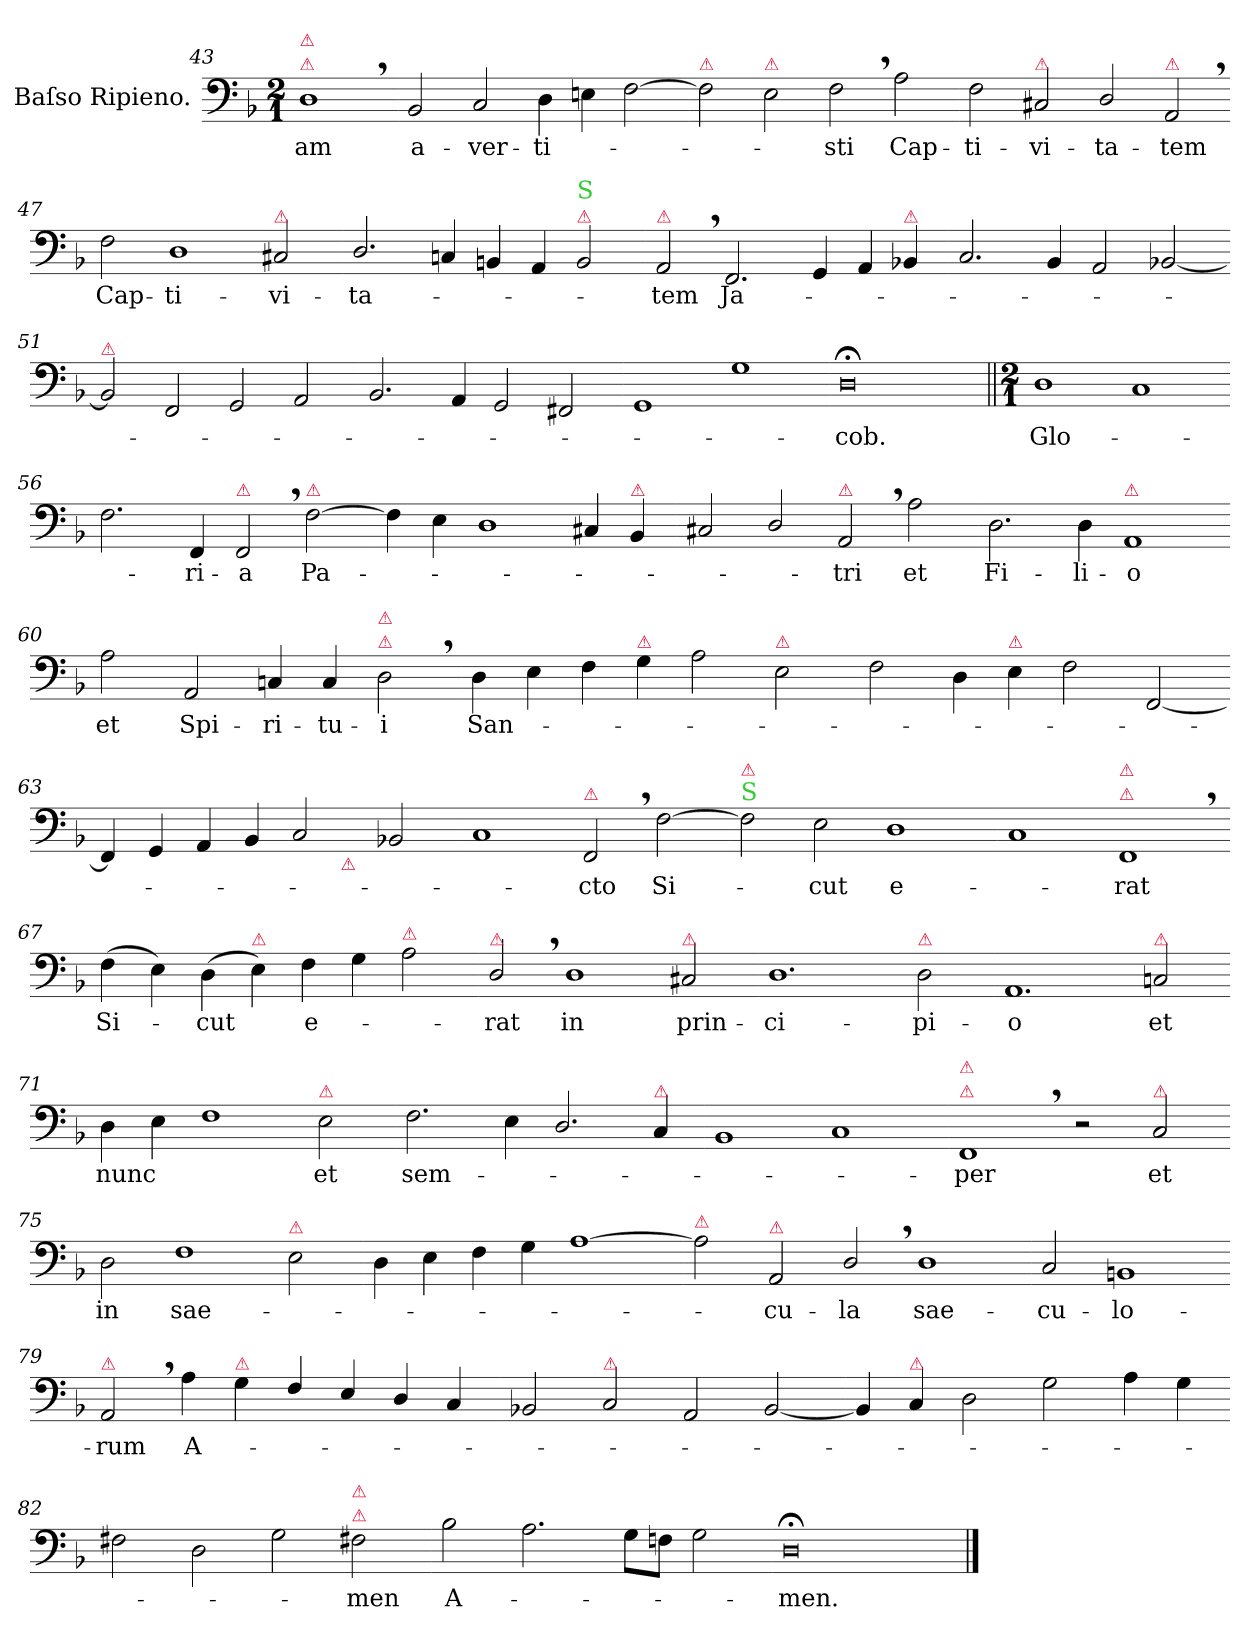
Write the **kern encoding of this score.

**kern	**text
*part1	*part1
*staff1	*staff1
*I"Baſso Ripieno.	*
*clefF4	*
*k[b-]	*
*M2/1	*
=43	=43
!LO:TX:a:color=crimson:t=⚠	!
!LO:TX:a:color=crimson:t=⚠	!
1D,<	-am
=44-	=44-
2BB-/	a-
2C/	-ver-
4D\	-ti-
4En\	.
[2F\	.
=45-	=45-
!LO:TX:a:color=crimson:t=⚠	!
2F\]	.
!LO:TX:a:color=crimson:t=⚠	!
2E\	.
2F,<\	-sti
2A\	Cap-
=46-	=46-
2F\	-ti-
!LO:TX:a:color=crimson:t=⚠	!
2C#X/	-vi-
2D/	-ta-
!LO:TX:a:color=crimson:t=⚠	!
2AA,</	tem
=47-	=47-
2F\	Cap-
1D	-ti-
!LO:TX:a:color=crimson:t=⚠	!
2C#X/	-vi-
=48-	=48-
2.D/	-ta-
4Cn/	.
4BBn/	.
4AA/	.
!LO:TX:a:color=crimson:t=⚠	!
!LO:TX:a:color=limegreen:t=S	!
2BB/	.
=49-	=49-
!LO:TX:a:color=crimson:t=⚠	!
2AA,</	-tem
2.FF/	Ja-
4GG/	.
4AA/	.
!LO:TX:a:color=crimson:t=⚠	!
4BB-X/	.
=50-	=50-
2.C/	.
4BB-/	.
2AA/	.
[2BB-X/	.
=51-	=51-
!LO:TX:a:color=crimson:t=⚠	!
2BB-/]	.
2FF/	.
2GG/	.
2AA/	.
=52-	=52-
2.BB-/	.
4AA/	.
2GG/	.
2FF#X/	.
=53-	=53-
1GG	.
1G	.
=54-	=54-
0D;<	-cob.
=55||	=55||
*M2/1	*
1D	Glo-
1C	.
=56-	=56-
2.F\	.
4FF/	-ri-
!LO:TX:a:color=crimson:t=⚠	!
2FF,</	-a
!LO:TX:a:color=crimson:t=⚠	!
[2F\	Pa-
=57-	=57-
4F!]	.
4E\	.
1D	.
4C#X/	.
!LO:TX:a:color=crimson:t=⚠	!
4BB-/	.
=58-	=58-
2C#X/	.
2D/	.
!LO:TX:a:color=crimson:t=⚠	!
2AA,</	-tri
2A\	et
=59-	=59-
2.D\	Fi-
4D\	-li-
!LO:TX:a:color=crimson:t=⚠	!
1AA	-o
=60-	=60-
2A\	et
2AA/	Spi-
4Cn/	-ri-
4C/	-tu-
!LO:TX:a:color=crimson:t=⚠	!
!LO:TX:a:color=crimson:t=⚠	!
2D,<\	-i
=61-	=61-
4D\	San-
4E\	.
4F\	.
!LO:TX:a:color=crimson:t=⚠	!
4G\	.
2A\	.
!LO:TX:a:color=crimson:t=⚠	!
2E\	.
=62-	=62-
2F\	.
4D\	.
!LO:TX:a:color=crimson:t=⚠	!
4E\	.
2F\	.
[2FF/	.
=63-	=63-
*^	*
4FF/]	1ryy	.
4GG/	.	.
4AA/	.	.
4BB-/	.	.
2C/	4ryy	.
!	!LO:TX:b:color=crimson:t=⚠	!
.	2.ryy	.
2BB-X/	.	.
=64-	=64-	=64-
!LO:TX:a:color=crimson:t=⚠	!	!
*v	*v	*
1C	.
!LO:TX:a:color=crimson:t=⚠	!
2FF,</	-cto
[2F\	Si-
=65-	=65-
!LO:TX:a:color=limegreen:t=S	!
!LO:TX:a:color=crimson:t=⚠	!
2F\]	.
2E\	-cut
1D	e-
=66-	=66-
1C	.
!LO:TX:a:color=crimson:t=⚠	!
!LO:TX:a:color=crimson:t=⚠	!
1FF,<	-rat
=67-	=67-
(4F\	Si-
4E\)	.
(4D\	-cut
!LO:TX:a:color=crimson:t=⚠	!
4E\)	.
4F\	e-
4G\	.
!LO:TX:a:color=crimson:t=⚠	!
2A\	.
=68-	=68-
!LO:TX:a:color=crimson:t=⚠	!
2D,</	-rat
1D	in
!LO:TX:a:color=crimson:t=⚠	!
2C#X/	prin-
=69-	=69-
1.D	-ci-
!LO:TX:a:color=crimson:t=⚠	!
2D\	-pi-
=70-	=70-
1.AA	-o
!LO:TX:a:color=crimson:t=⚠	!
2Cn/	et
=71-	=71-
4D\	nunc
4E\	.
1F	.
!LO:TX:a:color=crimson:t=⚠	!
2E\	et
=72-	=72-
2.F\	sem-
4E\	.
2.D/	.
!LO:TX:a:color=crimson:t=⚠	!
4C/	.
=73-	=73-
1BB-	.
1C	.
=74-	=74-
!LO:TX:a:color=crimson:t=⚠	!
!LO:TX:a:color=crimson:t=⚠	!
1FF,<	-per
2r	.
!LO:TX:a:color=crimson:t=⚠	!
2C/	et
=75-	=75-
2D\	in
1F	sae-
!LO:TX:a:color=crimson:t=⚠	!
2E\	.
=76-	=76-
4D\	.
4E\	.
4F\	.
4G\	.
[1A	.
=77-	=77-
!LO:TX:a:color=crimson:t=⚠	!
2A]	.
!LO:TX:a:color=crimson:t=⚠	!
2AA/	-cu-
2D,</	la
1D\	sae-
=78-	=78-
2C/	cu-
1BBn	-lo-
=79-	=79-
!LO:TX:a:color=crimson:t=⚠	!
2AA,</	-rum
4A\	A-
!LO:TX:a:color=crimson:t=⚠	!
4G\	.
4F/	.
4E/	.
4D/	.
4C/	.
=80-	=80-
2BB-X/	.
!LO:TX:a:color=crimson:t=⚠	!
2C/	.
2AA/	.
[2BB-/	.
=81-	=81-
4BB-/]	.
!LO:TX:a:color=crimson:t=⚠	!
4C/	.
2D\	.
2G\	.
4A\	.
4G\	.
=82-	=82-
2F#X\	.
2D\	.
2G\	.
!LO:TX:a:color=crimson:t=⚠	!
!LO:TX:a:color=crimson:t=⚠	!
2F#X\	-men
=83-	=83-
2B-\	A-
2.A\	.
8G\L	.
8Fn\J	.
2G\	.
=84-	=84-
0D;<;	-men.
==	==
*-	*-
